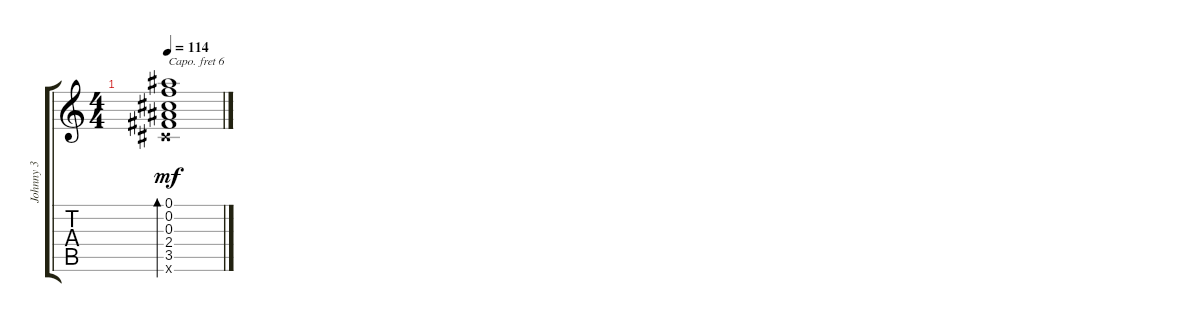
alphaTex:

\track ("Johnny 3" "Johnny 3") {instrument electricguitarclean}
\staff {score tabs}
\capo 6
\tuning (E4 B3 G3 D3 A2 E2) {hide}
\ts (4 4)
\tempo 114
\clef g2
\ks c
(0.1 0.2 0.3 2.4 3.5 3.6{x}).1{bd 240 dy mf volume 13}
